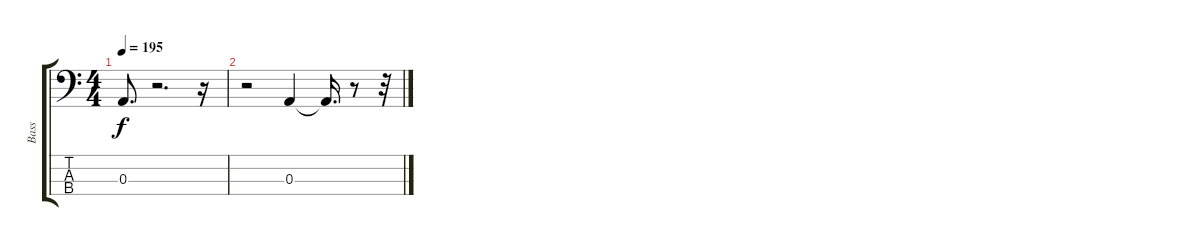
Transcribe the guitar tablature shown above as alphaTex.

\track ("Bass" "Bass") {instrument electricbasspick}
\staff {score tabs}
\tuning (G2 D2 A1 E1) {hide}
\ts (4 4)
\tempo 195
\clef f4
\ks c
0.3.8{d dy f} r.2{d} r.16 |
r.2 0.3.4 0.3{t}.16{d} r.8 r.32
